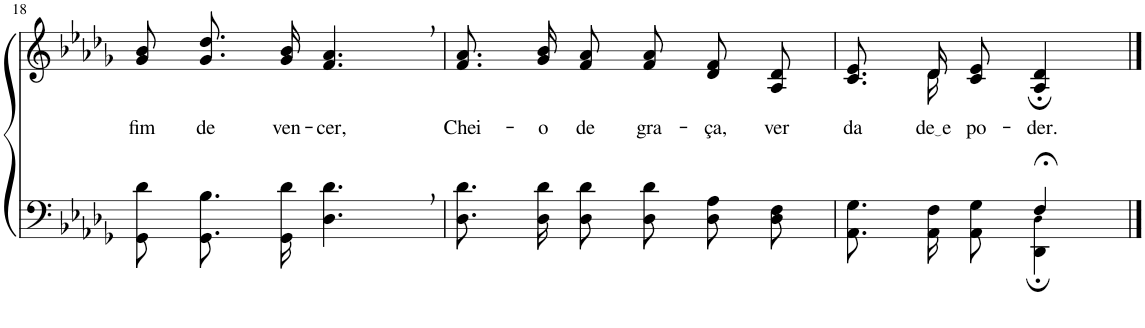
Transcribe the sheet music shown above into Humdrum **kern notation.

**kern	**kern	**text
*part2	*part1	*part1
*staff2	*staff1	*staff1
*I"Parte III e IV	*I"Parte I e II	*
!!LO:PB:g=z
*clefF4	*clefG2	*
*Trd-1c-2	*Trd-1c-2	*
*k[b-e-a-d-g-]	*k[b-e-a-d-g-]	*
*M6/8	*M6/8	*
=18	=18	=18
!	!	!LO:LY:b
8GG-\ 8d-\L	8g-/ 8b-/L	fim
!	!	!LO:LY:b
8.GG-\ 8.B-\	8.g-/ 8.dd-/	de
!	!	!LO:LY:b
16GG-\ 16d-\Jk	16g-/ 16b-/Jk	ven-
!	!	!LO:LY:b
4.D-\, 4.d-\,	4.f/, 4.a-/,	-cer,
=19	=19	=19
!	!	!LO:LY:b
8.D-\ 8.d-\L	8.f/ 8.a-/L	Chei-
!	!	!LO:LY:b
16D-\ 16d-\K	16g-/ 16b-/K	-o
!	!	!LO:LY:b
8D-\ 8d-\J	8f/ 8a-/J	de
!	!	!LO:LY:b
8D-\ 8d-\L	8f/ 8a-/L	gra-
!	!	!LO:LY:b
8D-\ 8A-\	8d-/ 8f/	-ça,
!	!	!LO:LY:b
8D-\ 8F\J	8A-/ 8d-/J	ver-
=20	=20	=20
*^	*^	*
!	!	!	!	!LO:LY:b
4.ryy	8.AA-\ 8.G-\L	8.ryy	8.c/ 8.e-/L	-da-
!	!	!	!	!LO:LY:b
.	16AA-\ 16F\K	16d-\	16d-/K	de e
!	!	!	!	!LO:LY:b
.	8AA-\ 8G-\J	4.ryy	8c/ 8e-/J	po-
!	!	!	!	!LO:LY:b
4F;</	4DD-\; 4D-!\;	.	4A-/; 4d-/;	-der.
*v	*v	*	*	*
*	*v	*v	*
==	==	==
*-	*-	*-
